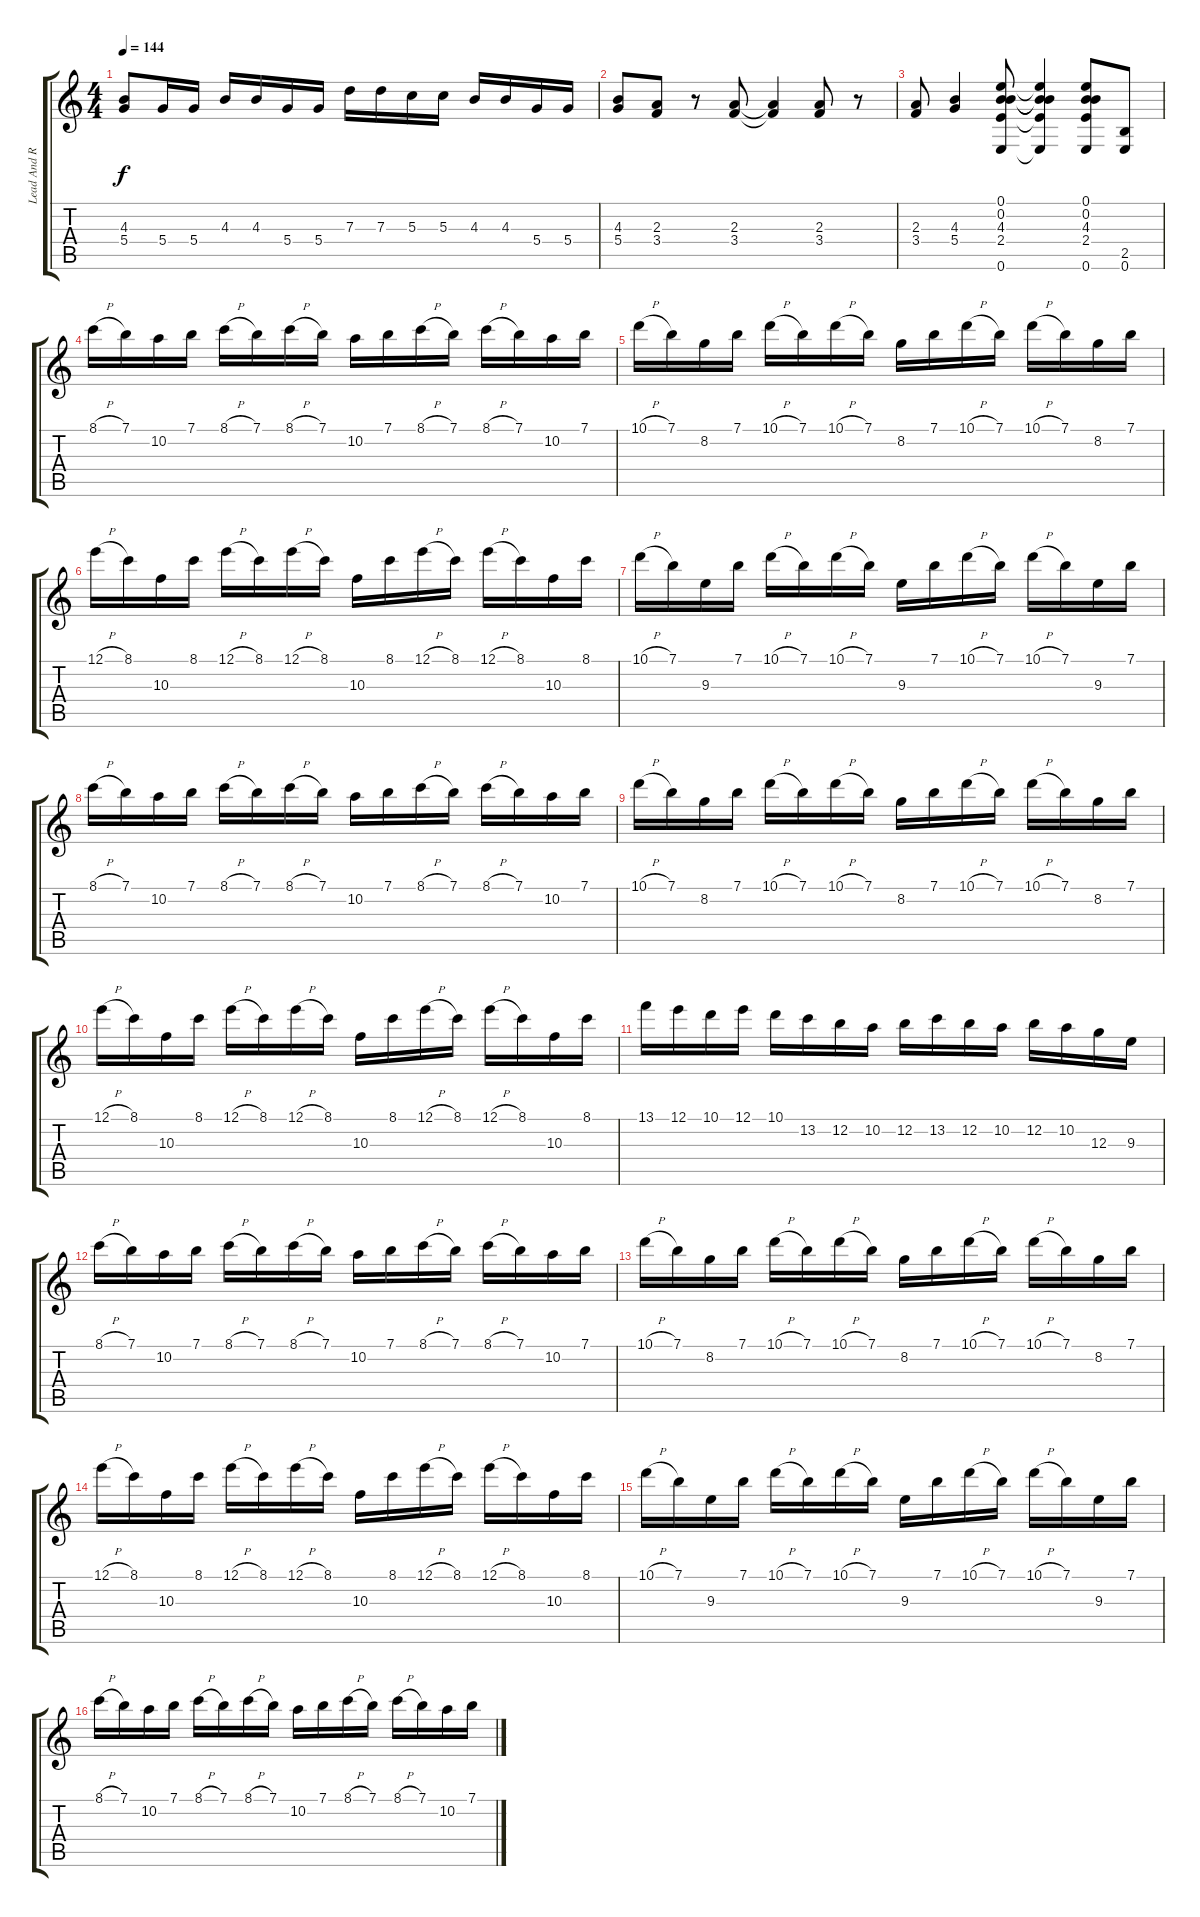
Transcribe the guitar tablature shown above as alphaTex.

\track ("Lead And Rhythm Guitar" "Lead And R") {instrument overdrivenguitar}
\staff {score tabs}
\tuning (E4 B3 G3 D3 A2 E2) {hide}
\ts (4 4)
\tempo 144
\clef g2
\ks c
(4.3{t} 5.4{t}).8{dy f} 5.4.16 5.4.16 4.3.16 4.3.16 5.4.16 5.4.16 7.3.16 7.3.16 5.3.16 5.3.16 4.3.16 4.3.16 5.4.16 5.4.16 |
(4.3 5.4).8 (2.3 3.4).8 r.8 (2.3 3.4).8 (2.3{t} 3.4{t}).4 (2.3 3.4).8 r.8 |
(2.3 3.4).8 (4.3 5.4).4 (0.1 0.2 4.3 2.4 0.6).8 (0.1{t} 0.2{t} 4.3{t} 2.4{t} 0.6{t}).4 (0.1 0.2 4.3 2.4 0.6).8 (2.5 0.6).8 |
8.1{h}.16 7.1.16 10.2.16 7.1.16 8.1{h}.16 7.1.16 8.1{h}.16 7.1.16 10.2.16 7.1.16 8.1{h}.16 7.1.16 8.1{h}.16 7.1.16 10.2.16 7.1.16 |
10.1{h}.16 7.1.16 8.2.16 7.1.16 10.1{h}.16 7.1.16 10.1{h}.16 7.1.16 8.2.16 7.1.16 10.1{h}.16 7.1.16 10.1{h}.16 7.1.16 8.2.16 7.1.16 |
12.1{h}.16 8.1.16 10.3.16 8.1.16 12.1{h}.16 8.1.16 12.1{h}.16 8.1.16 10.3.16 8.1.16 12.1{h}.16 8.1.16 12.1{h}.16 8.1.16 10.3.16 8.1.16 |
10.1{h}.16 7.1.16 9.3.16 7.1.16 10.1{h}.16 7.1.16 10.1{h}.16 7.1.16 9.3.16 7.1.16 10.1{h}.16 7.1.16 10.1{h}.16 7.1.16 9.3.16 7.1.16 |
8.1{h}.16 7.1.16 10.2.16 7.1.16 8.1{h}.16 7.1.16 8.1{h}.16 7.1.16 10.2.16 7.1.16 8.1{h}.16 7.1.16 8.1{h}.16 7.1.16 10.2.16 7.1.16 |
10.1{h}.16 7.1.16 8.2.16 7.1.16 10.1{h}.16 7.1.16 10.1{h}.16 7.1.16 8.2.16 7.1.16 10.1{h}.16 7.1.16 10.1{h}.16 7.1.16 8.2.16 7.1.16 |
12.1{h}.16 8.1.16 10.3.16 8.1.16 12.1{h}.16 8.1.16 12.1{h}.16 8.1.16 10.3.16 8.1.16 12.1{h}.16 8.1.16 12.1{h}.16 8.1.16 10.3.16 8.1.16 |
13.1.16 12.1.16 10.1.16 12.1.16 10.1.16 13.2.16 12.2.16 10.2.16 12.2.16 13.2.16 12.2.16 10.2.16 12.2.16 10.2.16 12.3.16 9.3.16 |
8.1{h}.16 7.1.16 10.2.16 7.1.16 8.1{h}.16 7.1.16 8.1{h}.16 7.1.16 10.2.16 7.1.16 8.1{h}.16 7.1.16 8.1{h}.16 7.1.16 10.2.16 7.1.16 |
10.1{h}.16 7.1.16 8.2.16 7.1.16 10.1{h}.16 7.1.16 10.1{h}.16 7.1.16 8.2.16 7.1.16 10.1{h}.16 7.1.16 10.1{h}.16 7.1.16 8.2.16 7.1.16 |
12.1{h}.16 8.1.16 10.3.16 8.1.16 12.1{h}.16 8.1.16 12.1{h}.16 8.1.16 10.3.16 8.1.16 12.1{h}.16 8.1.16 12.1{h}.16 8.1.16 10.3.16 8.1.16 |
10.1{h}.16 7.1.16 9.3.16 7.1.16 10.1{h}.16 7.1.16 10.1{h}.16 7.1.16 9.3.16 7.1.16 10.1{h}.16 7.1.16 10.1{h}.16 7.1.16 9.3.16 7.1.16 |
8.1{h}.16 7.1.16 10.2.16 7.1.16 8.1{h}.16 7.1.16 8.1{h}.16 7.1.16 10.2.16 7.1.16 8.1{h}.16 7.1.16 8.1{h}.16 7.1.16 10.2.16 7.1.16
